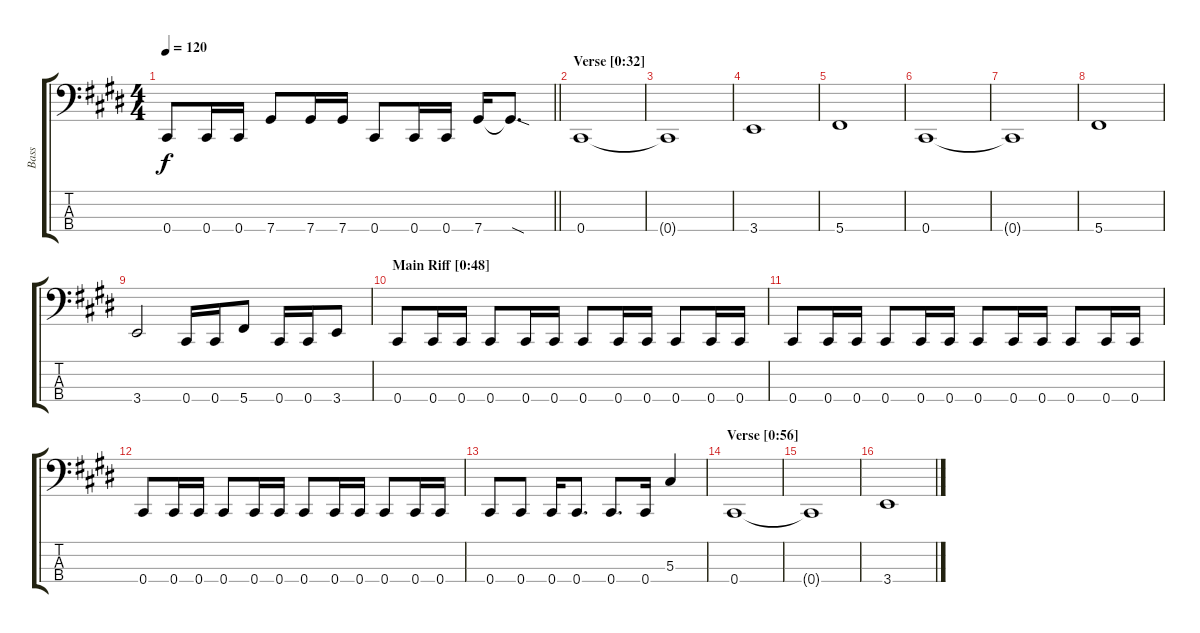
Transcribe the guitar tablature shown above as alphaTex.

\track ("Bass" "Bass") {instrument electricbassfinger}
\staff {score tabs}
\tuning (Gb2 Db2 Ab1 Db1) {hide}
\ts (4 4)
\tempo 120
\clef f4
\barLineRight lightlight
\ks c#minor
0.4.8{dy f} 0.4.16 0.4.16 7.4.8 7.4.16 7.4.16 0.4.8 0.4.16 0.4.16 7.4.16 7.4{sod t}.8{d} |
\section ("" "Verse [0:32]")
0.4.1 |
0.4{t}.1 |
3.4.1 |
5.4.1 |
0.4.1 |
0.4{t}.1 |
5.4.1 |
3.4.2 0.4.16 0.4.16 5.4.8 0.4.16 0.4.16 3.4.8 |
\section ("" "Main Riff [0:48]")
0.4.8 0.4.16 0.4.16 0.4.8 0.4.16 0.4.16 0.4.8 0.4.16 0.4.16 0.4.8 0.4.16 0.4.16 |
0.4.8 0.4.16 0.4.16 0.4.8 0.4.16 0.4.16 0.4.8 0.4.16 0.4.16 0.4.8 0.4.16 0.4.16 |
0.4.8 0.4.16 0.4.16 0.4.8 0.4.16 0.4.16 0.4.8 0.4.16 0.4.16 0.4.8 0.4.16 0.4.16 |
0.4.8 0.4.8 0.4.16 0.4.8{d} 0.4.8{d} 0.4.16 5.3.4 |
\section ("" "Verse [0:56]")
0.4.1 |
0.4{t}.1 |
3.4.1
